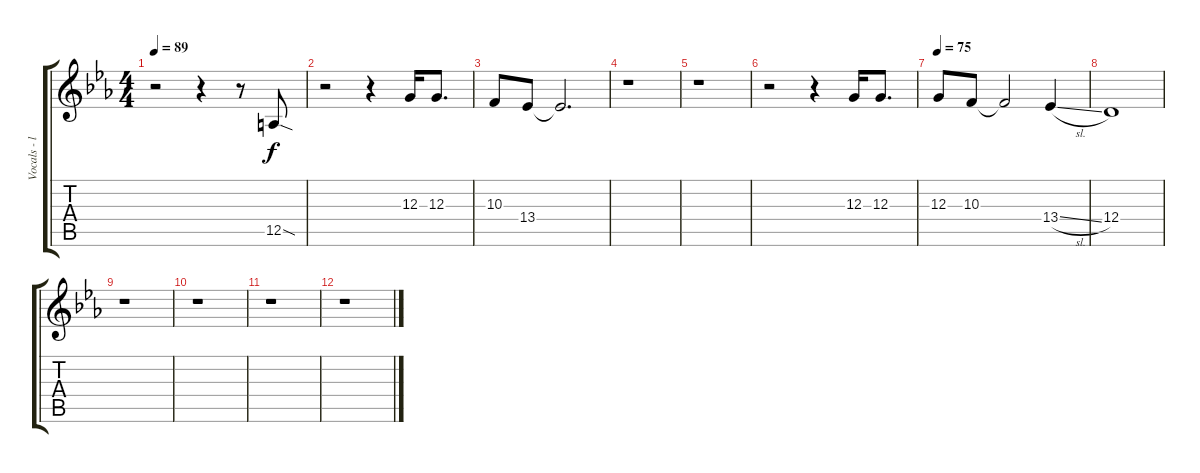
\track ("Vocals - lead" "Vocals - l") {instrument oboe}
\staff {score tabs}
\tuning (E4 B3 G3 D3 A2 E2) {hide}
\ts (4 4)
\tempo 89
\clef g2
\ks eb
r.2{dy f} r.4 r.8 12.5{sod}.8 |
r.2 r.4 12.3.16 12.3.8{d} |
10.3.8 13.4.8 13.4{t}.2{d} |
r.1 |
r.1 |
r.2 r.4 12.3.16 12.3.8{d} |
\tempo 75
12.3.8 10.3.8 10.3{t}.2 13.4{sl}.4 |
12.4.1 |
r.1 |
r.1 |
r.1 |
r.1
